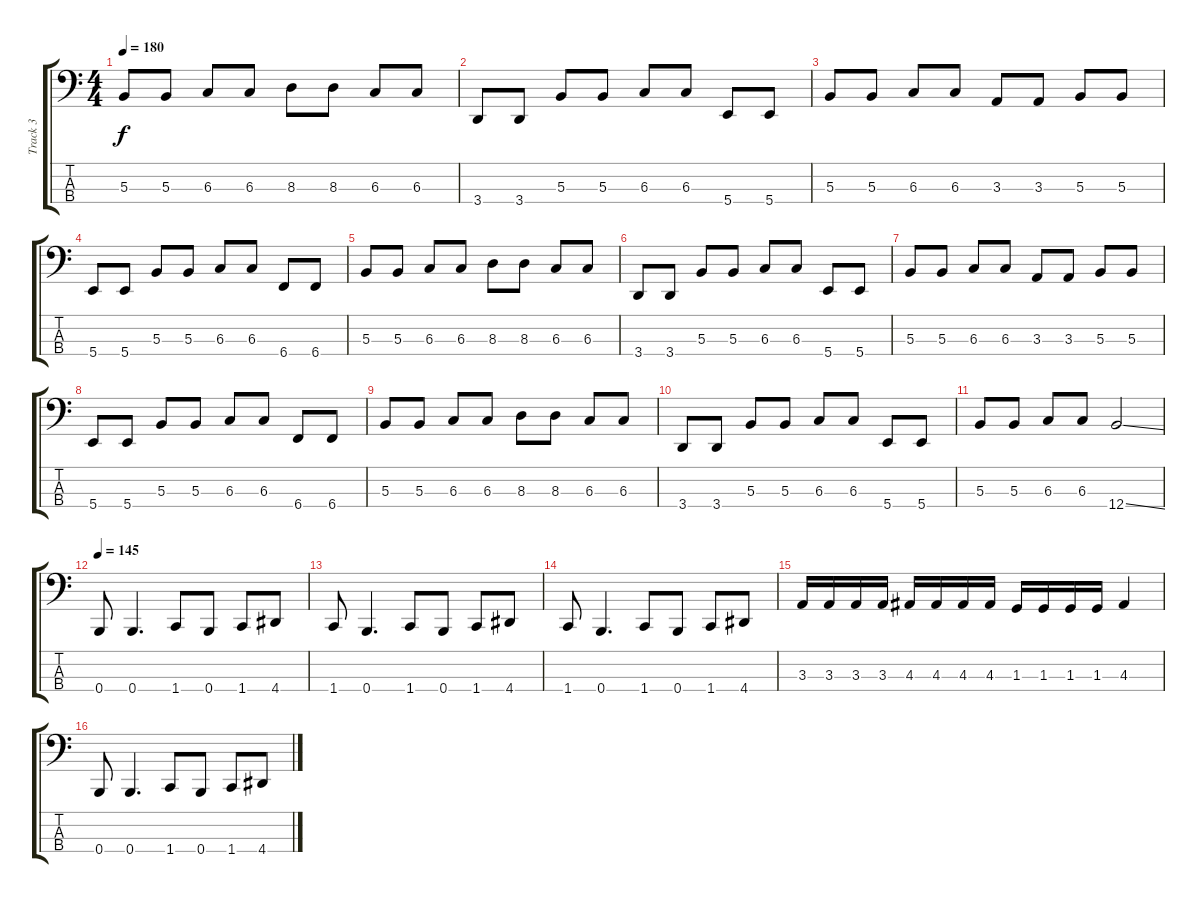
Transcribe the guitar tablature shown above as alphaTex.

\track ("Track 3" "Track 3") {instrument electricbasspick}
\staff {score tabs}
\tuning (E2 B1 Gb1 B0) {hide}
\ts (4 4)
\tempo 180
\clef f4
\ks c
5.3.8{dy f} 5.3.8 6.3.8 6.3.8 8.3.8 8.3.8 6.3.8 6.3.8 |
3.4.8 3.4.8 5.3.8 5.3.8 6.3.8 6.3.8 5.4.8 5.4.8 |
5.3.8 5.3.8 6.3.8 6.3.8 3.3.8 3.3.8 5.3.8 5.3.8 |
5.4.8 5.4.8 5.3.8 5.3.8 6.3.8 6.3.8 6.4.8 6.4.8 |
5.3.8 5.3.8 6.3.8 6.3.8 8.3.8 8.3.8 6.3.8 6.3.8 |
3.4.8 3.4.8 5.3.8 5.3.8 6.3.8 6.3.8 5.4.8 5.4.8 |
5.3.8 5.3.8 6.3.8 6.3.8 3.3.8 3.3.8 5.3.8 5.3.8 |
5.4.8 5.4.8 5.3.8 5.3.8 6.3.8 6.3.8 6.4.8 6.4.8 |
5.3.8 5.3.8 6.3.8 6.3.8 8.3.8 8.3.8 6.3.8 6.3.8 |
3.4.8 3.4.8 5.3.8 5.3.8 6.3.8 6.3.8 5.4.8 5.4.8 |
5.3.8 5.3.8 6.3.8 6.3.8 12.4{ss}.2 |
\tempo 145
0.4.8 0.4.4{d} 1.4.8 0.4.8 1.4.8 4.4.8 |
1.4.8 0.4.4{d} 1.4.8 0.4.8 1.4.8 4.4.8 |
1.4.8 0.4.4{d} 1.4.8 0.4.8 1.4.8 4.4.8 |
3.3.16 3.3.16 3.3.16 3.3.16 4.3.16 4.3.16 4.3.16 4.3.16 1.3.16 1.3.16 1.3.16 1.3.16 4.3.4 |
0.4.8 0.4.4{d} 1.4.8 0.4.8 1.4.8 4.4.8
